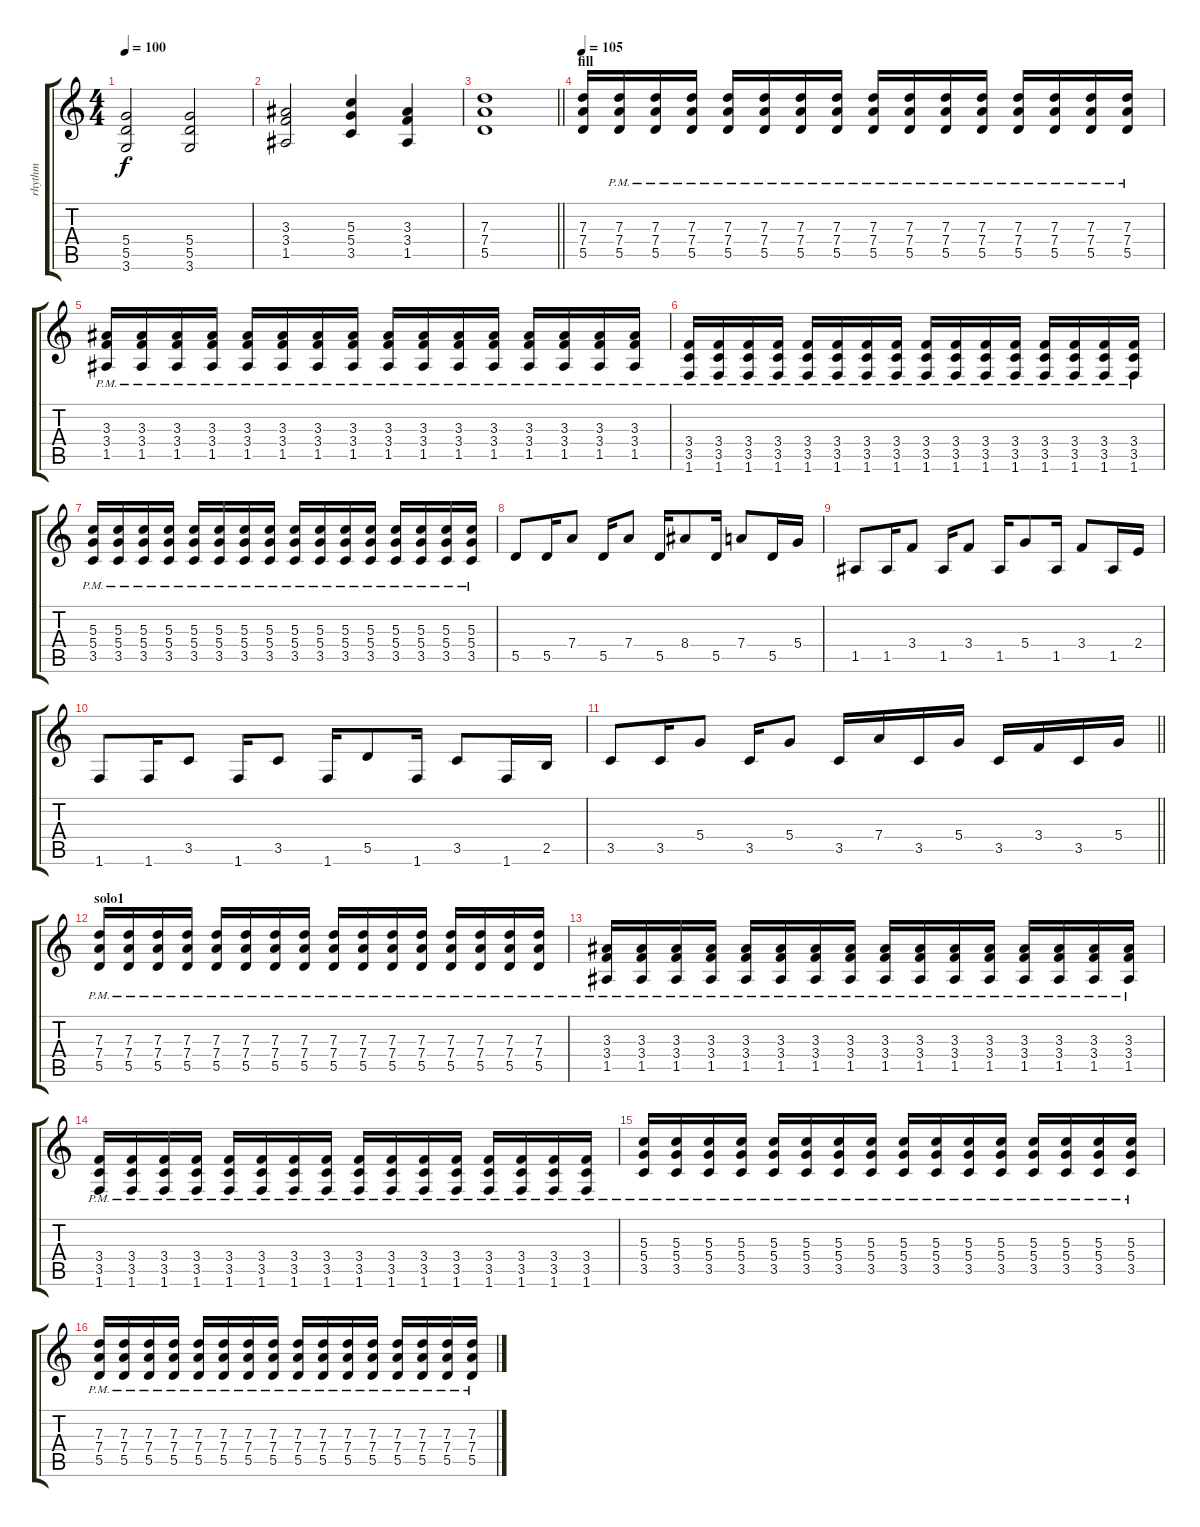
\track ("rhythm" "rhythm") {instrument distortionguitar}
\staff {score tabs}
\tuning (E4 B3 G3 D3 A2 E2) {hide}
\ts (4 4)
\tempo 100
\clef g2
\ks c
(5.4 5.5 3.6).2{dy f} (5.4 5.5 3.6).2 |
(3.3 3.4 1.5).2 (5.3 5.4 3.5).4 (3.3 3.4 1.5).4 |
\barLineRight lightlight
(7.3 7.4 5.5).1 |
\section ("" "fill")
\tempo 105
(7.3 7.4 5.5).16 (7.3{pm} 7.4{pm} 5.5{pm}).16 (7.3{pm} 7.4{pm} 5.5{pm}).16 (7.3{pm} 7.4{pm} 5.5{pm}).16 (7.3{pm} 7.4{pm} 5.5{pm}).16 (7.3{pm} 7.4{pm} 5.5{pm}).16 (7.3{pm} 7.4{pm} 5.5{pm}).16 (7.3{pm} 7.4{pm} 5.5{pm}).16 (7.3{pm} 7.4{pm} 5.5{pm}).16 (7.3{pm} 7.4{pm} 5.5{pm}).16 (7.3{pm} 7.4{pm} 5.5{pm}).16 (7.3{pm} 7.4{pm} 5.5{pm}).16 (7.3{pm} 7.4{pm} 5.5{pm}).16 (7.3{pm} 7.4{pm} 5.5{pm}).16 (7.3{pm} 7.4{pm} 5.5{pm}).16 (7.3{pm} 7.4{pm} 5.5{pm}).16 |
(3.3{pm} 3.4{pm} 1.5{pm}).16 (3.3{pm} 3.4{pm} 1.5{pm}).16 (3.3{pm} 3.4{pm} 1.5{pm}).16 (3.3{pm} 3.4{pm} 1.5{pm}).16 (3.3{pm} 3.4{pm} 1.5{pm}).16 (3.3{pm} 3.4{pm} 1.5{pm}).16 (3.3{pm} 3.4{pm} 1.5{pm}).16 (3.3{pm} 3.4{pm} 1.5{pm}).16 (3.3{pm} 3.4{pm} 1.5{pm}).16 (3.3{pm} 3.4{pm} 1.5{pm}).16 (3.3{pm} 3.4{pm} 1.5{pm}).16 (3.3{pm} 3.4{pm} 1.5{pm}).16 (3.3{pm} 3.4{pm} 1.5{pm}).16 (3.3{pm} 3.4{pm} 1.5{pm}).16 (3.3{pm} 3.4{pm} 1.5{pm}).16 (3.3{pm} 3.4{pm} 1.5{pm}).16 |
(3.4{pm} 3.5{pm} 1.6{pm}).16 (3.4{pm} 3.5{pm} 1.6{pm}).16 (3.4{pm} 3.5{pm} 1.6{pm}).16 (3.4{pm} 3.5{pm} 1.6{pm}).16 (3.4{pm} 3.5{pm} 1.6{pm}).16 (3.4{pm} 3.5{pm} 1.6{pm}).16 (3.4{pm} 3.5{pm} 1.6{pm}).16 (3.4{pm} 3.5{pm} 1.6{pm}).16 (3.4{pm} 3.5{pm} 1.6{pm}).16 (3.4{pm} 3.5{pm} 1.6{pm}).16 (3.4{pm} 3.5{pm} 1.6{pm}).16 (3.4{pm} 3.5{pm} 1.6{pm}).16 (3.4{pm} 3.5{pm} 1.6{pm}).16 (3.4{pm} 3.5{pm} 1.6{pm}).16 (3.4{pm} 3.5{pm} 1.6{pm}).16 (3.4{pm} 3.5{pm} 1.6{pm}).16 |
(5.3{pm} 5.4{pm} 3.5{pm}).16 (5.3{pm} 5.4{pm} 3.5{pm}).16 (5.3{pm} 5.4{pm} 3.5{pm}).16 (5.3{pm} 5.4{pm} 3.5{pm}).16 (5.3{pm} 5.4{pm} 3.5{pm}).16 (5.3{pm} 5.4{pm} 3.5{pm}).16 (5.3{pm} 5.4{pm} 3.5{pm}).16 (5.3{pm} 5.4{pm} 3.5{pm}).16 (5.3{pm} 5.4{pm} 3.5{pm}).16 (5.3{pm} 5.4{pm} 3.5{pm}).16 (5.3{pm} 5.4{pm} 3.5{pm}).16 (5.3{pm} 5.4{pm} 3.5{pm}).16 (5.3{pm} 5.4{pm} 3.5{pm}).16 (5.3{pm} 5.4{pm} 3.5{pm}).16 (5.3{pm} 5.4{pm} 3.5{pm}).16 (5.3{pm} 5.4{pm} 3.5{pm}).16 |
5.5.8 5.5.16 7.4.8 5.5.16 7.4.8 5.5.16 8.4.8 5.5.16 7.4.8 5.5.16 5.4.16 |
1.5.8 1.5.16 3.4.8 1.5.16 3.4.8 1.5.16 5.4.8 1.5.16 3.4.8 1.5.16 2.4.16 |
1.6.8 1.6.16 3.5.8 1.6.16 3.5.8 1.6.16 5.5.8 1.6.16 3.5.8 1.6.16 2.5.16 |
\barLineRight lightlight
3.5.8 3.5.16 5.4.8 3.5.16 5.4.8 3.5.16 7.4.16 3.5.16 5.4.16 3.5.16 3.4.16 3.5.16 5.4.16 |
\section ("" "solo1")
(7.3{pm} 7.4{pm} 5.5{pm}).16 (7.3{pm} 7.4{pm} 5.5{pm}).16 (7.3{pm} 7.4{pm} 5.5{pm}).16 (7.3{pm} 7.4{pm} 5.5{pm}).16 (7.3{pm} 7.4{pm} 5.5{pm}).16 (7.3{pm} 7.4{pm} 5.5{pm}).16 (7.3{pm} 7.4{pm} 5.5{pm}).16 (7.3{pm} 7.4{pm} 5.5{pm}).16 (7.3{pm} 7.4{pm} 5.5{pm}).16 (7.3{pm} 7.4{pm} 5.5{pm}).16 (7.3{pm} 7.4{pm} 5.5{pm}).16 (7.3{pm} 7.4{pm} 5.5{pm}).16 (7.3{pm} 7.4{pm} 5.5{pm}).16 (7.3{pm} 7.4{pm} 5.5{pm}).16 (7.3{pm} 7.4{pm} 5.5{pm}).16 (7.3{pm} 7.4{pm} 5.5{pm}).16 |
(3.3{pm} 3.4{pm} 1.5{pm}).16 (3.3{pm} 3.4{pm} 1.5{pm}).16 (3.3{pm} 3.4{pm} 1.5{pm}).16 (3.3{pm} 3.4{pm} 1.5{pm}).16 (3.3{pm} 3.4{pm} 1.5{pm}).16 (3.3{pm} 3.4{pm} 1.5{pm}).16 (3.3{pm} 3.4{pm} 1.5{pm}).16 (3.3{pm} 3.4{pm} 1.5{pm}).16 (3.3{pm} 3.4{pm} 1.5{pm}).16 (3.3{pm} 3.4{pm} 1.5{pm}).16 (3.3{pm} 3.4{pm} 1.5{pm}).16 (3.3{pm} 3.4{pm} 1.5{pm}).16 (3.3{pm} 3.4{pm} 1.5{pm}).16 (3.3{pm} 3.4{pm} 1.5{pm}).16 (3.3{pm} 3.4{pm} 1.5{pm}).16 (3.3{pm} 3.4{pm} 1.5{pm}).16 |
(3.4{pm} 3.5{pm} 1.6{pm}).16 (3.4{pm} 3.5{pm} 1.6{pm}).16 (3.4{pm} 3.5{pm} 1.6{pm}).16 (3.4{pm} 3.5{pm} 1.6{pm}).16 (3.4{pm} 3.5{pm} 1.6{pm}).16 (3.4{pm} 3.5{pm} 1.6{pm}).16 (3.4{pm} 3.5{pm} 1.6{pm}).16 (3.4{pm} 3.5{pm} 1.6{pm}).16 (3.4{pm} 3.5{pm} 1.6{pm}).16 (3.4{pm} 3.5{pm} 1.6{pm}).16 (3.4{pm} 3.5{pm} 1.6{pm}).16 (3.4{pm} 3.5{pm} 1.6{pm}).16 (3.4{pm} 3.5{pm} 1.6{pm}).16 (3.4{pm} 3.5{pm} 1.6{pm}).16 (3.4{pm} 3.5{pm} 1.6{pm}).16 (3.4{pm} 3.5{pm} 1.6{pm}).16 |
(5.3{pm} 5.4{pm} 3.5{pm}).16 (5.3{pm} 5.4{pm} 3.5{pm}).16 (5.3{pm} 5.4{pm} 3.5{pm}).16 (5.3{pm} 5.4{pm} 3.5{pm}).16 (5.3{pm} 5.4{pm} 3.5{pm}).16 (5.3{pm} 5.4{pm} 3.5{pm}).16 (5.3{pm} 5.4{pm} 3.5{pm}).16 (5.3{pm} 5.4{pm} 3.5{pm}).16 (5.3{pm} 5.4{pm} 3.5{pm}).16 (5.3{pm} 5.4{pm} 3.5{pm}).16 (5.3{pm} 5.4{pm} 3.5{pm}).16 (5.3{pm} 5.4{pm} 3.5{pm}).16 (5.3{pm} 5.4{pm} 3.5{pm}).16 (5.3{pm} 5.4{pm} 3.5{pm}).16 (5.3{pm} 5.4{pm} 3.5{pm}).16 (5.3{pm} 5.4{pm} 3.5{pm}).16 |
(7.3{pm} 7.4{pm} 5.5{pm}).16 (7.3{pm} 7.4{pm} 5.5{pm}).16 (7.3{pm} 7.4{pm} 5.5{pm}).16 (7.3{pm} 7.4{pm} 5.5{pm}).16 (7.3{pm} 7.4{pm} 5.5{pm}).16 (7.3{pm} 7.4{pm} 5.5{pm}).16 (7.3{pm} 7.4{pm} 5.5{pm}).16 (7.3{pm} 7.4{pm} 5.5{pm}).16 (7.3{pm} 7.4{pm} 5.5{pm}).16 (7.3{pm} 7.4{pm} 5.5{pm}).16 (7.3{pm} 7.4{pm} 5.5{pm}).16 (7.3{pm} 7.4{pm} 5.5{pm}).16 (7.3{pm} 7.4{pm} 5.5{pm}).16 (7.3{pm} 7.4{pm} 5.5{pm}).16 (7.3{pm} 7.4{pm} 5.5{pm}).16 (7.3{pm} 7.4{pm} 5.5{pm}).16
